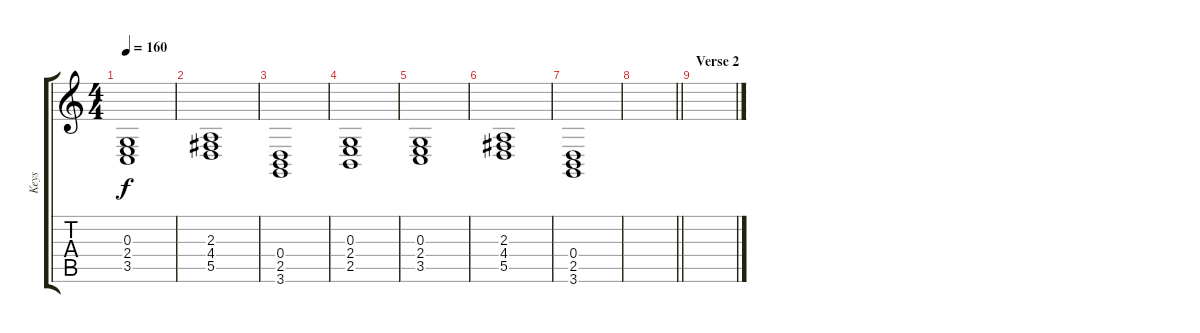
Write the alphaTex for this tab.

\track ("Keys" "Keys") {instrument synthstrings1}
\staff {score tabs}
\tuning (E4 B3 G3 D3 A2 E2) {hide}
\ts (4 4)
\tempo 160
\clef g2
\ks c
(0.3 2.4 3.5).1{dy f} |
(2.3 4.4 5.5).1 |
(0.4 2.5 3.6).1 |
(0.3 2.4 2.5).1 |
(0.3 2.4 3.5).1 |
(2.3 4.4 5.5).1 |
(0.4 2.5 3.6).1 |
\barLineRight lightlight
|
\section ("" "Verse 2")
